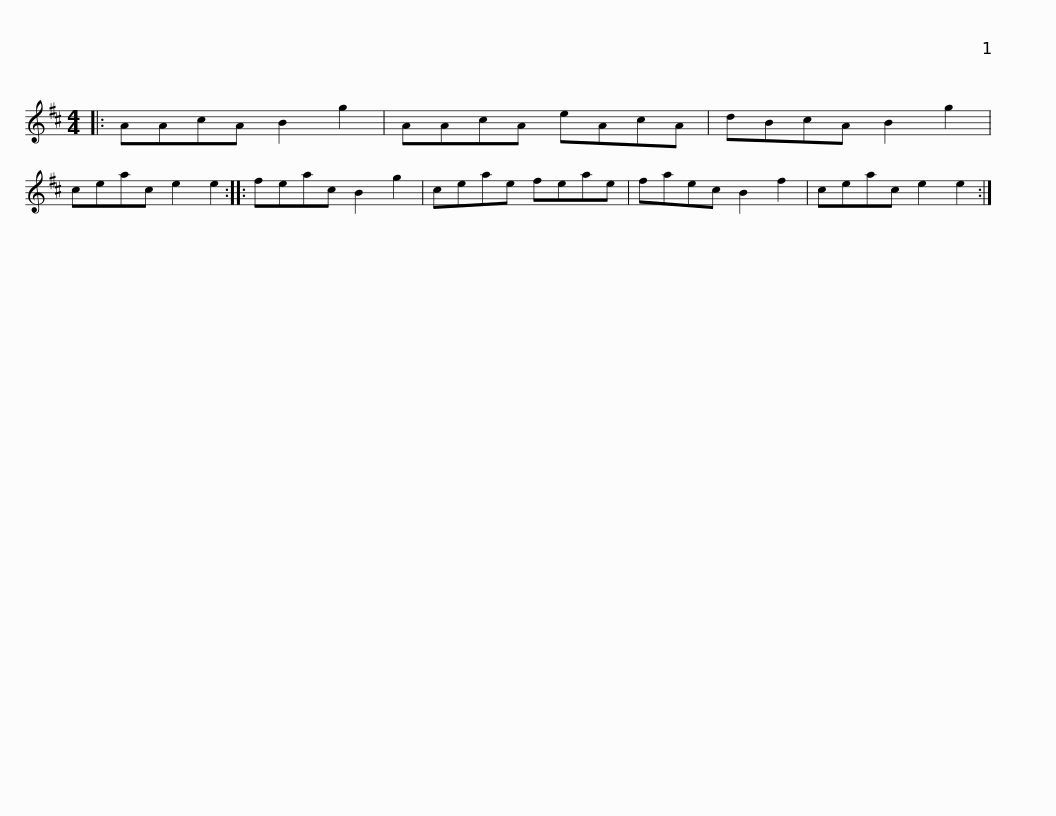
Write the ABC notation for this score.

X:1
L:1/8
M:4/4
I:linebreak $
K:D
V:1 treble
V:1
|: AAcA B2 g2 | AAcA eAcA | dBcA B2 g2 | ceac e2 e2 :: feac B2 g2 | %5
 ceae feae |$ faec B2 f2 | ceac e2 e2 :| %8
